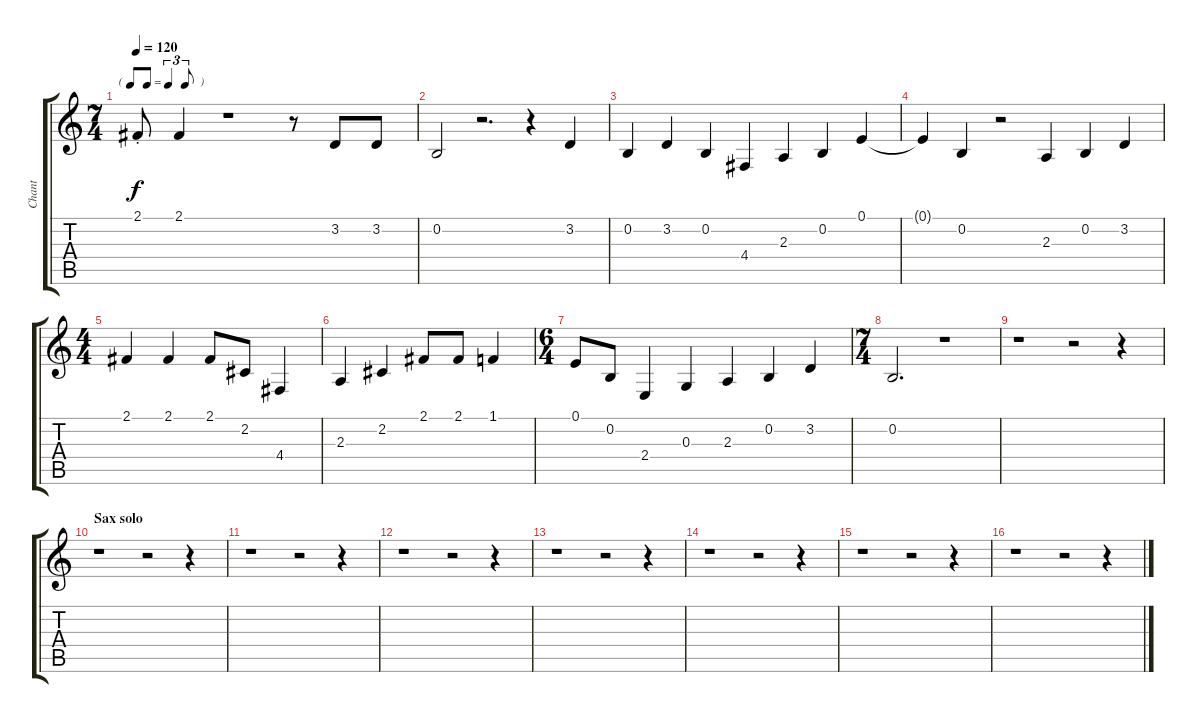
\track ("Chant" "Chant") {instrument lead6voice}
\staff {score tabs}
\tuning (E4 B3 G3 D3 A2 E2) {hide}
\ts (7 4)
\tf triplet8th
\tempo 120
\clef g2
\ks c
2.1{st}.8{dy f} 2.1.4 r.1 r.8 3.2.8 3.2.8 |
0.2.2 r.2{d} r.4 3.2.4 |
0.2.4 3.2.4 0.2.4 4.4.4 2.3.4 0.2.4 0.1.4 |
0.1{t}.4 0.2.4 r.2 2.3.4 0.2.4 3.2.4 |
\ts (4 4)
2.1.4 2.1.4 2.1.8 2.2.8 4.4.4 |
2.3.4 2.2.4 2.1.8 2.1.8 1.1.4 |
\ts (6 4)
0.1.8 0.2.8 2.4.4 0.3.4 2.3.4 0.2.4 3.2.4 |
\ts (7 4)
0.2.2{d} r.1 |
r.1 r.2 r.4 |
\section ("" "Sax solo")
r.1 r.2 r.4 |
r.1 r.2 r.4 |
r.1 r.2 r.4 |
r.1 r.2 r.4 |
r.1 r.2 r.4 |
r.1 r.2 r.4 |
r.1 r.2 r.4
